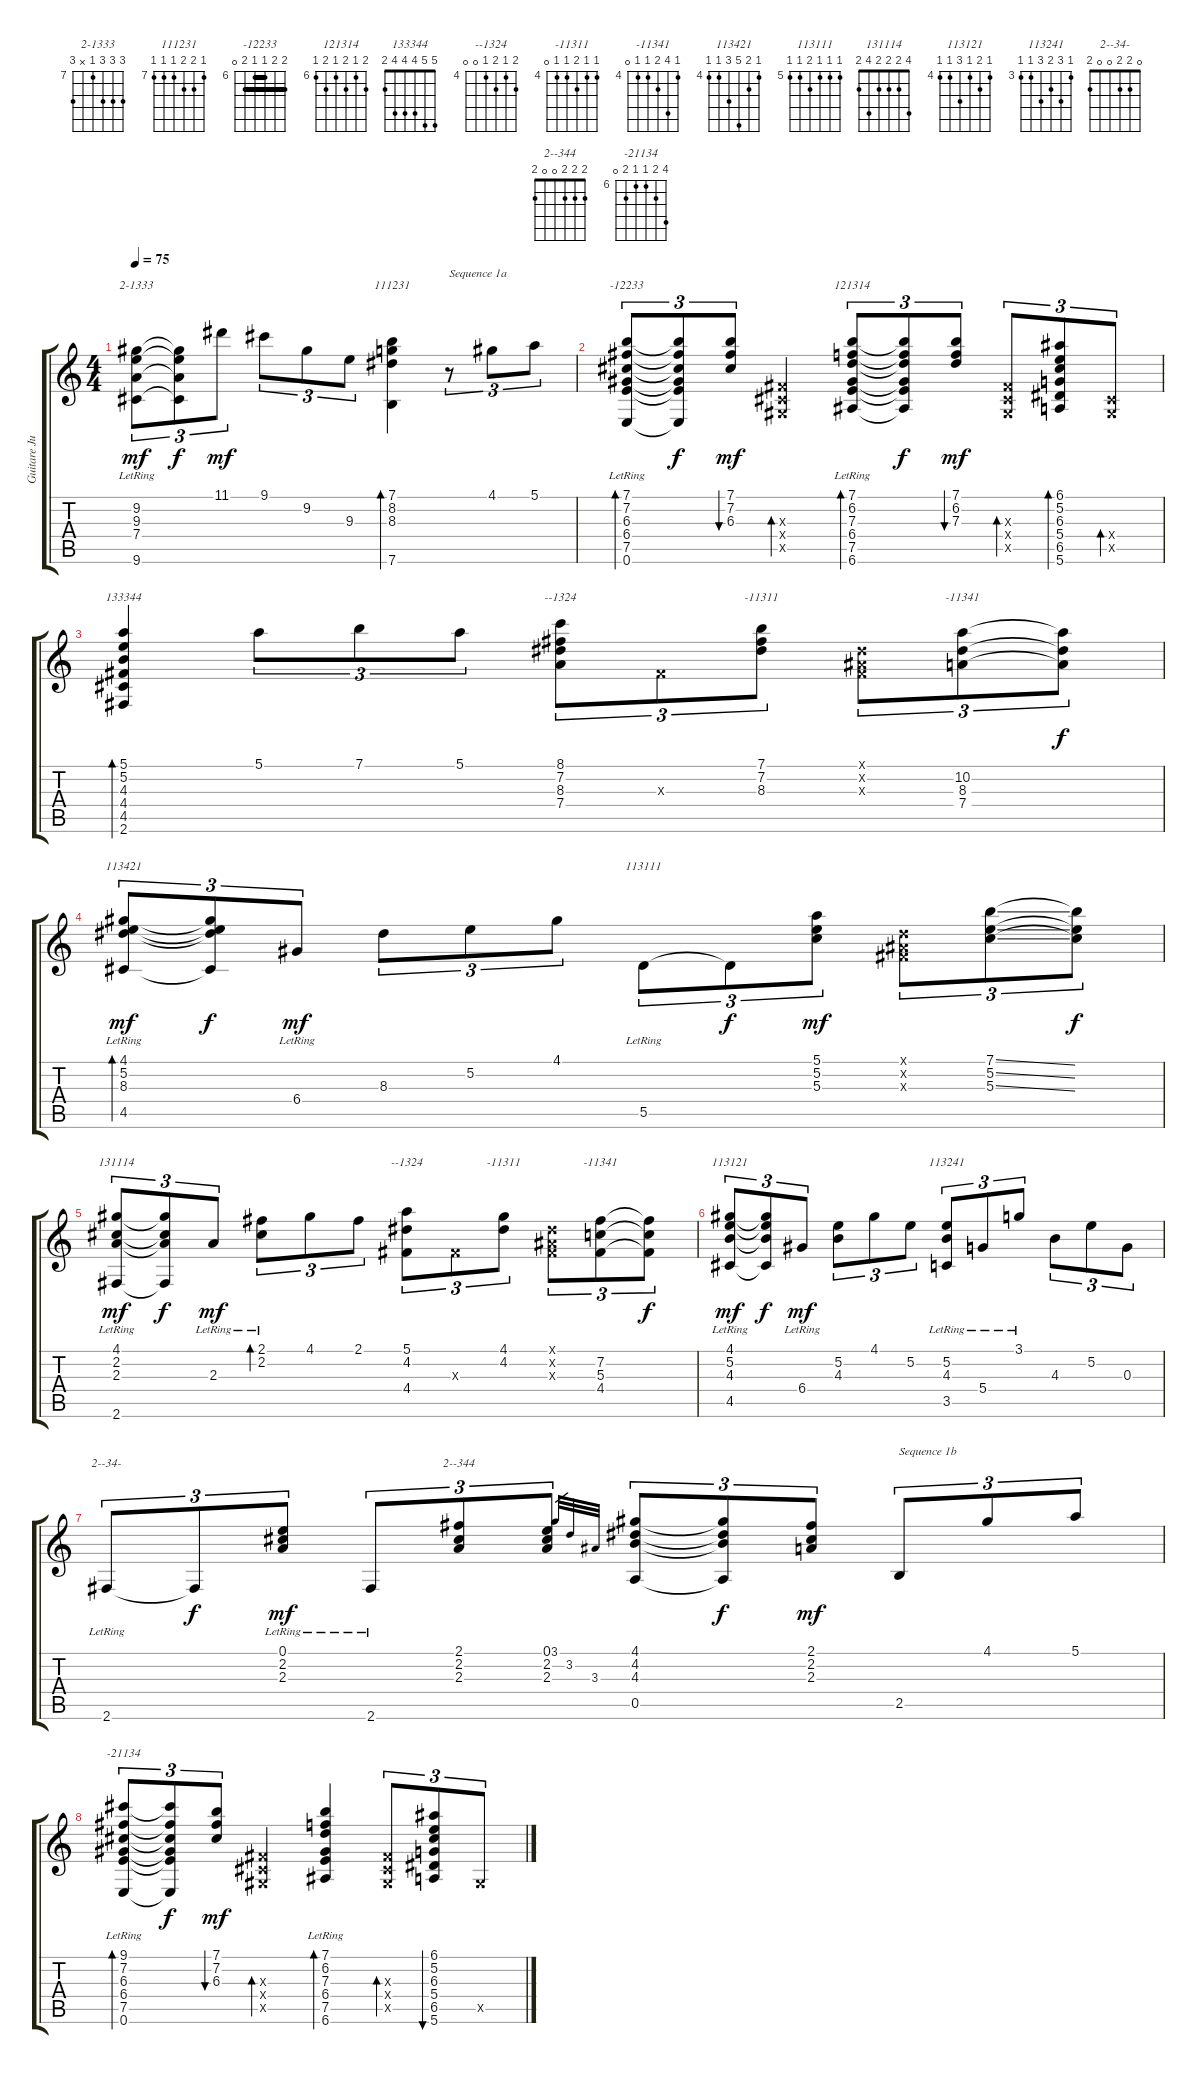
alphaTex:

\track ("Guitare Juillet 2000" "Guitare Ju") {instrument acousticguitarnylon}
\staff {score tabs}
\tuning (E4 B3 G3 D3 A2 E2) {hide}
\chord ("2-1333" 9 9 9 7 x 9) {firstfret 7}
\chord ("111231" 7 8 8 7 7 7) {firstfret 7}
\chord ("-12233" 7 7 6 6 7 0) {firstfret 6 barre (6 7)}
\chord ("121314" 7 6 7 6 7 6) {firstfret 6}
\chord ("133344" 5 5 4 4 4 2)
\chord ("--1324" 8 7 8 7 0 0) {firstfret 7}
\chord ("-11311" 7 7 8 7 7 0) {firstfret 7}
\chord ("-11341" 7 10 8 7 7 0) {firstfret 7}
\chord ("113421" 4 5 8 6 4 4) {firstfret 4}
\chord ("113111" 5 5 5 6 5 5) {firstfret 5}
\chord ("131114" 4 2 2 2 4 2)
\chord ("--1324" 5 4 5 4 0 0) {firstfret 4}
\chord ("-11311" 4 4 5 4 4 0) {firstfret 4}
\chord ("-11341" 4 7 5 4 4 0) {firstfret 4}
\chord ("113121" 4 5 4 6 4 4) {firstfret 4}
\chord ("113241" 3 5 4 5 3 3) {firstfret 3}
\chord ("2--34-" 0 2 2 0 0 2)
\chord ("2--344" 2 2 2 0 0 2)
\chord ("-21134" 9 7 6 6 7 0) {firstfret 6}
\ts (4 4)
\tempo 75
\clef g2
\ks c
(9.2 9.3 7.4 9.6{lr}).8{tu (3 2) ch "2-1333" dy mf} (9.2{t} 9.3{t} 7.4{t} 9.6{t}).8{tu (3 2) dy f} 11.1.8{tu (3 2) dy mf} 9.1.8{tu (3 2)} 9.2.8{tu (3 2)} 9.3.8{tu (3 2)} (7.1 8.2 8.3 7.6).4{bd 120 ch "111231"} r.8{tu (3 2) txt "Sequence 1a"} 4.1.8{tu (3 2)} 5.1.8{tu (3 2)} |
(7.1 7.2 6.3 6.4{lr} 7.5{lr} 0.6{lr}).8{tu (3 2) bd 60 ch "-12233"} (7.1{t} 7.2{t} 6.3{t} 6.4{t} 7.5{t} 0.6{t}).8{tu (3 2) dy f} (7.1 7.2 6.3).8{tu (3 2) bu 60 dy mf} (-1.3{x} -1.4{x} -1.5{x}).4{bd 30} (7.1 6.2 7.3 6.4{lr} 7.5{lr} 6.6{lr}).8{tu (3 2) bd 60 ch "121314"} (7.1{t} 6.2{t} 7.3{t} 6.4{t} 7.5{t} 6.6{t}).8{tu (3 2) dy f} (7.1 6.2 7.3).8{tu (3 2) bu 60 dy mf} (-1.3{x} -1.4{x} -1.5{x}).8{tu (3 2) bd 30} (6.1 5.2 6.3 5.4 6.5 5.6).8{tu (3 2) bd 60} (-1.4{x} -1.5{x}).8{tu (3 2) bd 30} |
(5.1 5.2 4.3 4.4 4.5 2.6).4{bd 120 ch "133344"} 5.1.8{tu (3 2)} 7.1.8{tu (3 2)} 5.1.8{tu (3 2)} (8.1 7.2 8.3 7.4).8{tu (3 2) ch "--1324"} -1.3{x}.8{tu (3 2)} (7.1 7.2 8.3).8{tu (3 2) ch "-11311"} (-1.1{x} -1.2{x} -1.3{x}).8{tu (3 2)} (10.2 8.3 7.4).8{tu (3 2) ch "-11341"} (10.2{t} 8.3{t} 7.4{t}).8{tu (3 2) dy f} |
(4.1{lr} 5.2{lr} 8.3{lr} 4.5{lr}).8{tu (3 2) bd 120 ch "113421" dy mf} (4.1{t} 5.2{t} 8.3{t} 4.5{t}).8{tu (3 2) dy f} 6.4{lr}.8{tu (3 2) dy mf} 8.3.8{tu (3 2)} 5.2.8{tu (3 2)} 4.1.8{tu (3 2)} 5.5{lr}.8{tu (3 2) ch "113111"} 5.5{t}.8{tu (3 2) dy f} (5.1 5.2 5.3).8{tu (3 2) dy mf} (-1.1{x} -1.2{x} -1.3{x}).8{tu (3 2)} (7.1{ss} 5.2{ss} 5.3{ss}).8{tu (3 2)} (7.1{t} 5.2{t} 5.3{t}).8{tu (3 2) dy f} |
(4.1{lr} 2.2{lr} 2.3{lr} 2.6{lr}).8{tu (3 2) ch "131114" dy mf} (4.1{t} 2.2{t} 2.3{t} 2.6{t}).8{tu (3 2) dy f} 2.3{lr}.8{tu (3 2) dy mf} (2.1 2.2{lr}).8{tu (3 2) bd 120} 4.1.8{tu (3 2)} 2.1.8{tu (3 2)} (5.1 4.2 4.4).8{tu (3 2) ch "--1324"} -1.3{x}.8{tu (3 2)} (4.1 4.2).8{tu (3 2) ch "-11311"} (-1.1{x} -1.2{x} -1.3{x}).8{tu (3 2)} (7.2 5.3 4.4).8{tu (3 2) ch "-11341"} (7.2{t} 5.3{t} 4.4{t}).8{tu (3 2) dy f} |
(4.1{lr} 5.2{lr} 4.3{lr} 4.5{lr}).8{tu (3 2) ch "113121" dy mf} (4.1{t} 5.2{t} 4.3{t} 4.5{t}).8{tu (3 2) dy f} 6.4{lr}.8{tu (3 2) dy mf} (5.2 4.3).8{tu (3 2)} 4.1.8{tu (3 2)} 5.2.8{tu (3 2)} (5.2{lr} 4.3{lr} 3.5{lr}).8{tu (3 2) ch "113241"} 5.4{lr}.8{tu (3 2)} 3.1{lr}.8{tu (3 2)} 4.3.8{tu (3 2)} 5.2.8{tu (3 2)} 0.3.8{tu (3 2)} |
2.6{lr}.8{tu (3 2) ch "2--34-"} 2.6{t}.8{tu (3 2) dy f} (0.1{lr} 2.2{lr} 2.3{lr}).8{tu (3 2) dy mf} 2.6{lr}.8{tu (3 2)} (2.1 2.2 2.3).8{tu (3 2) ch "2--344"} (0.1 2.2 2.3).8{tu (3 2)} 3.1.32{gr} 3.2.32{gr} 3.3.32{gr} (4.1 4.2 4.3 0.5).8{tu (3 2)} (4.1{t} 4.2{t} 4.3{t} 0.5{t}).8{tu (3 2) dy f} (2.1 2.2 2.3).8{tu (3 2) dy mf} 2.5.8{tu (3 2) txt "Sequence 1b"} 4.1.8{tu (3 2)} 5.1.8{tu (3 2)} |
(9.1 7.2 6.3 6.4{lr} 7.5{lr} 0.6{lr}).8{tu (3 2) bd 60 ch "-21134"} (9.1{t} 7.2{t} 6.3{t} 6.4{t} 7.5{t} 0.6{t}).8{tu (3 2) dy f} (7.1 7.2 6.3).8{tu (3 2) bu 60 dy mf} (-1.3{x} -1.4{x} -1.5{x}).4{bd 30} (7.1 6.2 7.3 6.4{lr} 7.5{lr} 6.6{lr}).4{bd 120} (-1.3{x} -1.4{x} -1.5{x}).8{tu (3 2) bd 30} (6.1 5.2 6.3 5.4 6.5 5.6).8{tu (3 2) bu 60} -1.5{x}.8{tu (3 2)}
